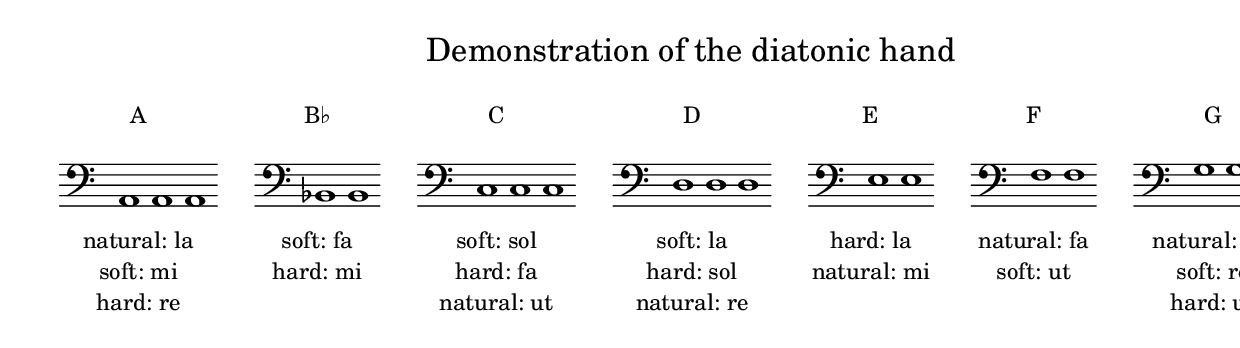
\version "2.22.2"

% Auto generated file

\header {
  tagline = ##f
}

dot = {
   \once \override Script.add-stem-support = ##f
   \once \override Script.toward-stem-shift = 0
   \once \override Script.skyline-horizontal-padding = 0
   \once \override Script.direction = 1
   \once \override Script.font-size = 1
}

\markup {
  \center-column {
    \line {
      \center-align
      \fontsize#3 { \concat { \normal-text "Demonstration of the diatonic hand"} }
    }
    \null
    \line {
      \center-column {
        \line {
          \left-align {  \normal-text "A" }
        }

        \null
        \line {
          \score {
            <<
              \new Staff \with { instrumentName = ""} {
                \override Staff.TimeSignature.stencil = ##f
                \override Staff.NoteHead.style = #'baroque
                \accidentalStyle Score.forget
                \cadenzaOn
                \clef "bass"
                \key c #`((0 . ,NATURAL) (1 . ,NATURAL) (2 . ,NATURAL)
                          (3 . ,NATURAL) (4 . ,NATURAL) (5 . ,NATURAL)
                          (6 . ,NATURAL))  a,1  a,1  a,1 
                \cadenzaOff
              }
            >>
            \layout {
              \context {
                \Score
                \override SpacingSpanner.common-shortest-duration = #(ly:make-moment 1)
              }
            }
          }
        }
        \null
        \line {
          \left-align {  \normal-text "natural: la" }
        }
        \line {
          \left-align {  \normal-text "soft: mi" }
        }
        \line {
          \left-align {  \normal-text "hard: re" }
        }

      }
      \hspace #3 
      \center-column {
        \line {
          \left-align {  \normal-text "B♭" }
        }

        \null
        \line {
          \score {
            <<
              \new Staff \with { instrumentName = ""} {
                \override Staff.TimeSignature.stencil = ##f
                \override Staff.NoteHead.style = #'baroque
                \accidentalStyle Score.forget
                \cadenzaOn
                \clef "bass"
                \key c #`((0 . ,NATURAL) (1 . ,NATURAL) (2 . ,NATURAL)
                          (3 . ,NATURAL) (4 . ,NATURAL) (5 . ,NATURAL)
                          (6 . ,NATURAL))  bes,1  b,1 
                \cadenzaOff
              }
            >>
            \layout {
              \context {
                \Score
                \override SpacingSpanner.common-shortest-duration = #(ly:make-moment 1)
              }
            }
          }
        }
        \null
        \line {
          \left-align {  \normal-text "soft: fa" }
        }
        \line {
          \left-align {  \normal-text "hard: mi" }
        }

      }
      \hspace #3 
      \center-column {
        \line {
          \left-align {  \normal-text "C" }
        }

        \null
        \line {
          \score {
            <<
              \new Staff \with { instrumentName = ""} {
                \override Staff.TimeSignature.stencil = ##f
                \override Staff.NoteHead.style = #'baroque
                \accidentalStyle Score.forget
                \cadenzaOn
                \clef "bass"
                \key c #`((0 . ,NATURAL) (1 . ,NATURAL) (2 . ,NATURAL)
                          (3 . ,NATURAL) (4 . ,NATURAL) (5 . ,NATURAL)
                          (6 . ,NATURAL))  c1  c1  c1 
                \cadenzaOff
              }
            >>
            \layout {
              \context {
                \Score
                \override SpacingSpanner.common-shortest-duration = #(ly:make-moment 1)
              }
            }
          }
        }
        \null
        \line {
          \left-align {  \normal-text "soft: sol" }
        }
        \line {
          \left-align {  \normal-text "hard: fa" }
        }
        \line {
          \left-align {  \normal-text "natural: ut" }
        }

      }
      \hspace #3 
      \center-column {
        \line {
          \left-align {  \normal-text "D" }
        }

        \null
        \line {
          \score {
            <<
              \new Staff \with { instrumentName = ""} {
                \override Staff.TimeSignature.stencil = ##f
                \override Staff.NoteHead.style = #'baroque
                \accidentalStyle Score.forget
                \cadenzaOn
                \clef "bass"
                \key c #`((0 . ,NATURAL) (1 . ,NATURAL) (2 . ,NATURAL)
                          (3 . ,NATURAL) (4 . ,NATURAL) (5 . ,NATURAL)
                          (6 . ,NATURAL))  d1  d1  d1 
                \cadenzaOff
              }
            >>
            \layout {
              \context {
                \Score
                \override SpacingSpanner.common-shortest-duration = #(ly:make-moment 1)
              }
            }
          }
        }
        \null
        \line {
          \left-align {  \normal-text "soft: la" }
        }
        \line {
          \left-align {  \normal-text "hard: sol" }
        }
        \line {
          \left-align {  \normal-text "natural: re" }
        }

      }
      \hspace #3 
      \center-column {
        \line {
          \left-align {  \normal-text "E" }
        }

        \null
        \line {
          \score {
            <<
              \new Staff \with { instrumentName = ""} {
                \override Staff.TimeSignature.stencil = ##f
                \override Staff.NoteHead.style = #'baroque
                \accidentalStyle Score.forget
                \cadenzaOn
                \clef "bass"
                \key c #`((0 . ,NATURAL) (1 . ,NATURAL) (2 . ,NATURAL)
                          (3 . ,NATURAL) (4 . ,NATURAL) (5 . ,NATURAL)
                          (6 . ,NATURAL))  e1  e1 
                \cadenzaOff
              }
            >>
            \layout {
              \context {
                \Score
                \override SpacingSpanner.common-shortest-duration = #(ly:make-moment 1)
              }
            }
          }
        }
        \null
        \line {
          \left-align {  \normal-text "hard: la" }
        }
        \line {
          \left-align {  \normal-text "natural: mi" }
        }

      }
      \hspace #3 
      \center-column {
        \line {
          \left-align {  \normal-text "F" }
        }

        \null
        \line {
          \score {
            <<
              \new Staff \with { instrumentName = ""} {
                \override Staff.TimeSignature.stencil = ##f
                \override Staff.NoteHead.style = #'baroque
                \accidentalStyle Score.forget
                \cadenzaOn
                \clef "bass"
                \key c #`((0 . ,NATURAL) (1 . ,NATURAL) (2 . ,NATURAL)
                          (3 . ,NATURAL) (4 . ,NATURAL) (5 . ,NATURAL)
                          (6 . ,NATURAL))  f1  f1 
                \cadenzaOff
              }
            >>
            \layout {
              \context {
                \Score
                \override SpacingSpanner.common-shortest-duration = #(ly:make-moment 1)
              }
            }
          }
        }
        \null
        \line {
          \left-align {  \normal-text "natural: fa" }
        }
        \line {
          \left-align {  \normal-text "soft: ut" }
        }

      }
      \hspace #3 
      \center-column {
        \line {
          \left-align {  \normal-text "G" }
        }

        \null
        \line {
          \score {
            <<
              \new Staff \with { instrumentName = ""} {
                \override Staff.TimeSignature.stencil = ##f
                \override Staff.NoteHead.style = #'baroque
                \accidentalStyle Score.forget
                \cadenzaOn
                \clef "bass"
                \key c #`((0 . ,NATURAL) (1 . ,NATURAL) (2 . ,NATURAL)
                          (3 . ,NATURAL) (4 . ,NATURAL) (5 . ,NATURAL)
                          (6 . ,NATURAL))  g1  g1  g1 
                \cadenzaOff
              }
            >>
            \layout {
              \context {
                \Score
                \override SpacingSpanner.common-shortest-duration = #(ly:make-moment 1)
              }
            }
          }
        }
        \null
        \line {
          \left-align {  \normal-text "natural: sol" }
        }
        \line {
          \left-align {  \normal-text "soft: re" }
        }
        \line {
          \left-align {  \normal-text "hard: ut" }
        }

      }
      \hspace #3 

    }
  }
}